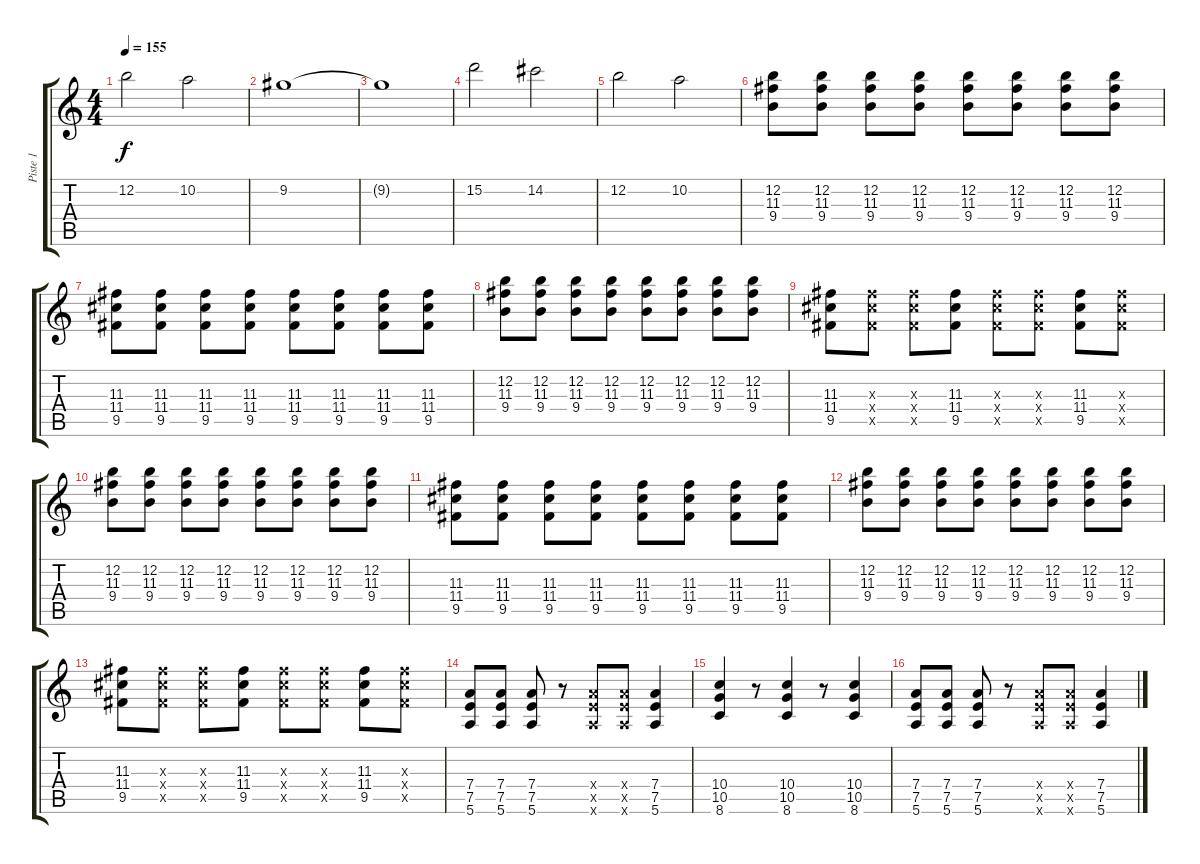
\track ("Piste 1" "Piste 1") {instrument overdrivenguitar}
\staff {score tabs}
\tuning (E4 B3 G3 D3 A2 E2) {hide}
\ts (4 4)
\tempo 155
\clef g2
\ks c
12.2.2{dy f} 10.2.2 |
9.2.1 |
9.2{t}.1 |
15.2.2 14.2.2 |
12.2.2 10.2.2 |
(12.2 11.3 9.4).8 (12.2 11.3 9.4).8 (12.2 11.3 9.4).8 (12.2 11.3 9.4).8 (12.2 11.3 9.4).8 (12.2 11.3 9.4).8 (12.2 11.3 9.4).8 (12.2 11.3 9.4).8 |
(11.3 11.4 9.5).8 (11.3 11.4 9.5).8 (11.3 11.4 9.5).8 (11.3 11.4 9.5).8 (11.3 11.4 9.5).8 (11.3 11.4 9.5).8 (11.3 11.4 9.5).8 (11.3 11.4 9.5).8 |
(12.2 11.3 9.4).8 (12.2 11.3 9.4).8 (12.2 11.3 9.4).8 (12.2 11.3 9.4).8 (12.2 11.3 9.4).8 (12.2 11.3 9.4).8 (12.2 11.3 9.4).8 (12.2 11.3 9.4).8 |
(11.3 11.4 9.5).8 (11.3{x} 11.4{x} 9.5{x}).8 (11.3{x} 11.4{x} 9.5{x}).8 (11.3 11.4 9.5).8 (11.3{x} 11.4{x} 9.5{x}).8 (11.3{x} 11.4{x} 9.5{x}).8 (11.3 11.4 9.5).8 (11.3{x} 11.4{x} 9.5{x}).8 |
(12.2 11.3 9.4).8 (12.2 11.3 9.4).8 (12.2 11.3 9.4).8 (12.2 11.3 9.4).8 (12.2 11.3 9.4).8 (12.2 11.3 9.4).8 (12.2 11.3 9.4).8 (12.2 11.3 9.4).8 |
(11.3 11.4 9.5).8 (11.3 11.4 9.5).8 (11.3 11.4 9.5).8 (11.3 11.4 9.5).8 (11.3 11.4 9.5).8 (11.3 11.4 9.5).8 (11.3 11.4 9.5).8 (11.3 11.4 9.5).8 |
(12.2 11.3 9.4).8 (12.2 11.3 9.4).8 (12.2 11.3 9.4).8 (12.2 11.3 9.4).8 (12.2 11.3 9.4).8 (12.2 11.3 9.4).8 (12.2 11.3 9.4).8 (12.2 11.3 9.4).8 |
(11.3 11.4 9.5).8 (11.3{x} 11.4{x} 9.5{x}).8 (11.3{x} 11.4{x} 9.5{x}).8 (11.3 11.4 9.5).8 (11.3{x} 11.4{x} 9.5{x}).8 (11.3{x} 11.4{x} 9.5{x}).8 (11.3 11.4 9.5).8 (11.3{x} 11.4{x} 9.5{x}).8 |
(7.4 7.5 5.6).8 (7.4 7.5 5.6).8 (7.4 7.5 5.6).8 r.8 (7.4{x} 7.5{x} 5.6{x}).8 (7.4{x} 7.5{x} 5.6{x}).8 (7.4 7.5 5.6).4 |
(10.4 10.5 8.6).4 r.8 (10.4 10.5 8.6).4 r.8 (10.4 10.5 8.6).4 |
(7.4 7.5 5.6).8 (7.4 7.5 5.6).8 (7.4 7.5 5.6).8 r.8 (7.4{x} 7.5{x} 5.6{x}).8 (7.4{x} 7.5{x} 5.6{x}).8 (7.4 7.5 5.6).4
